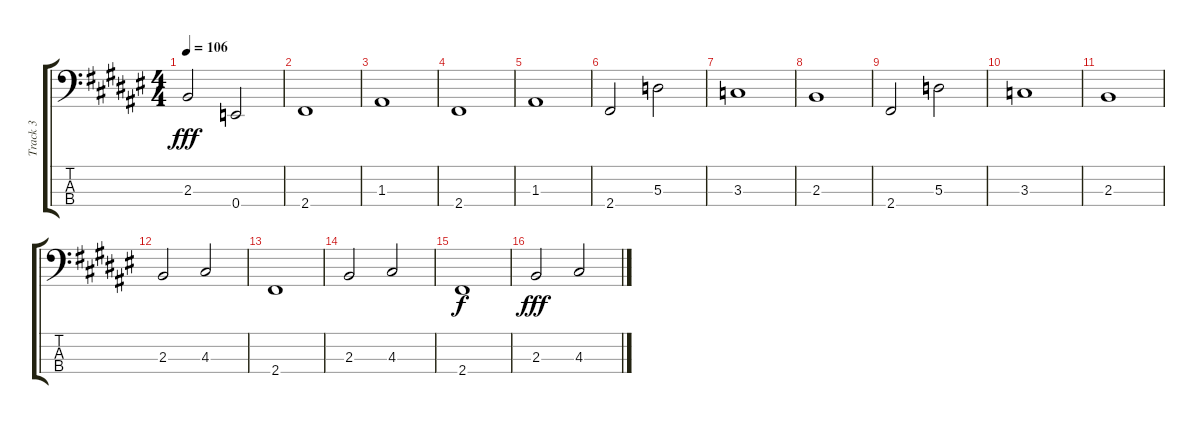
\track ("Track 3" "Track 3") {instrument electricbassfinger}
\staff {score tabs}
\tuning (G2 D2 A1 E1) {hide}
\ts (4 4)
\tempo 106
\clef f4
\ks f#
2.3.2{dy fff} 0.4.2 |
2.4.1 |
1.3.1 |
2.4.1 |
1.3.1 |
2.4.2 5.3.2 |
3.3.1 |
2.3.1 |
2.4.2 5.3.2 |
3.3.1 |
2.3.1 |
2.3.2 4.3.2 |
2.4.1 |
2.3.2 4.3.2 |
2.4.1{dy f} |
2.3.2{dy fff} 4.3.2
